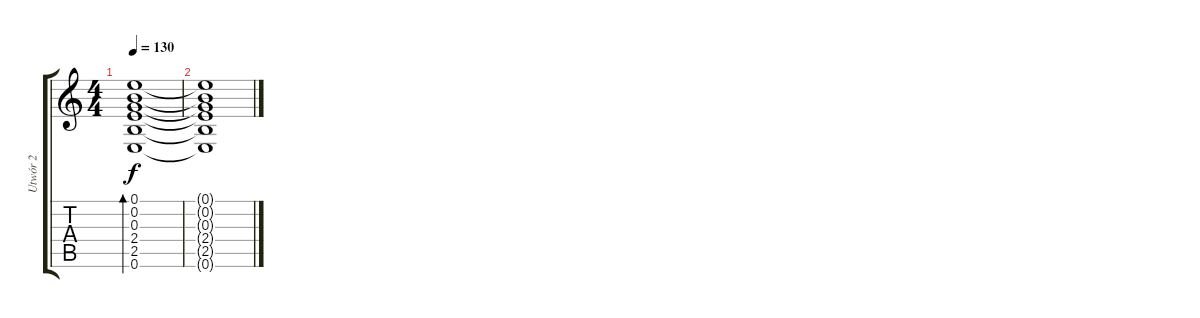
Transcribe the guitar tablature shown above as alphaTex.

\track ("Utwór 2" "Utwór 2") {instrument acousticguitarsteel}
\staff {score tabs}
\tuning (E4 B3 G3 D3 A2 E2) {hide}
\ts (4 4)
\tempo 130
\clef g2
\ks c
(0.1 0.2 0.3 2.4 2.5 0.6).1{bd 480 dy f} |
(0.1{t} 0.2{t} 0.3{t} 2.4{t} 2.5{t} 0.6{t}).1
